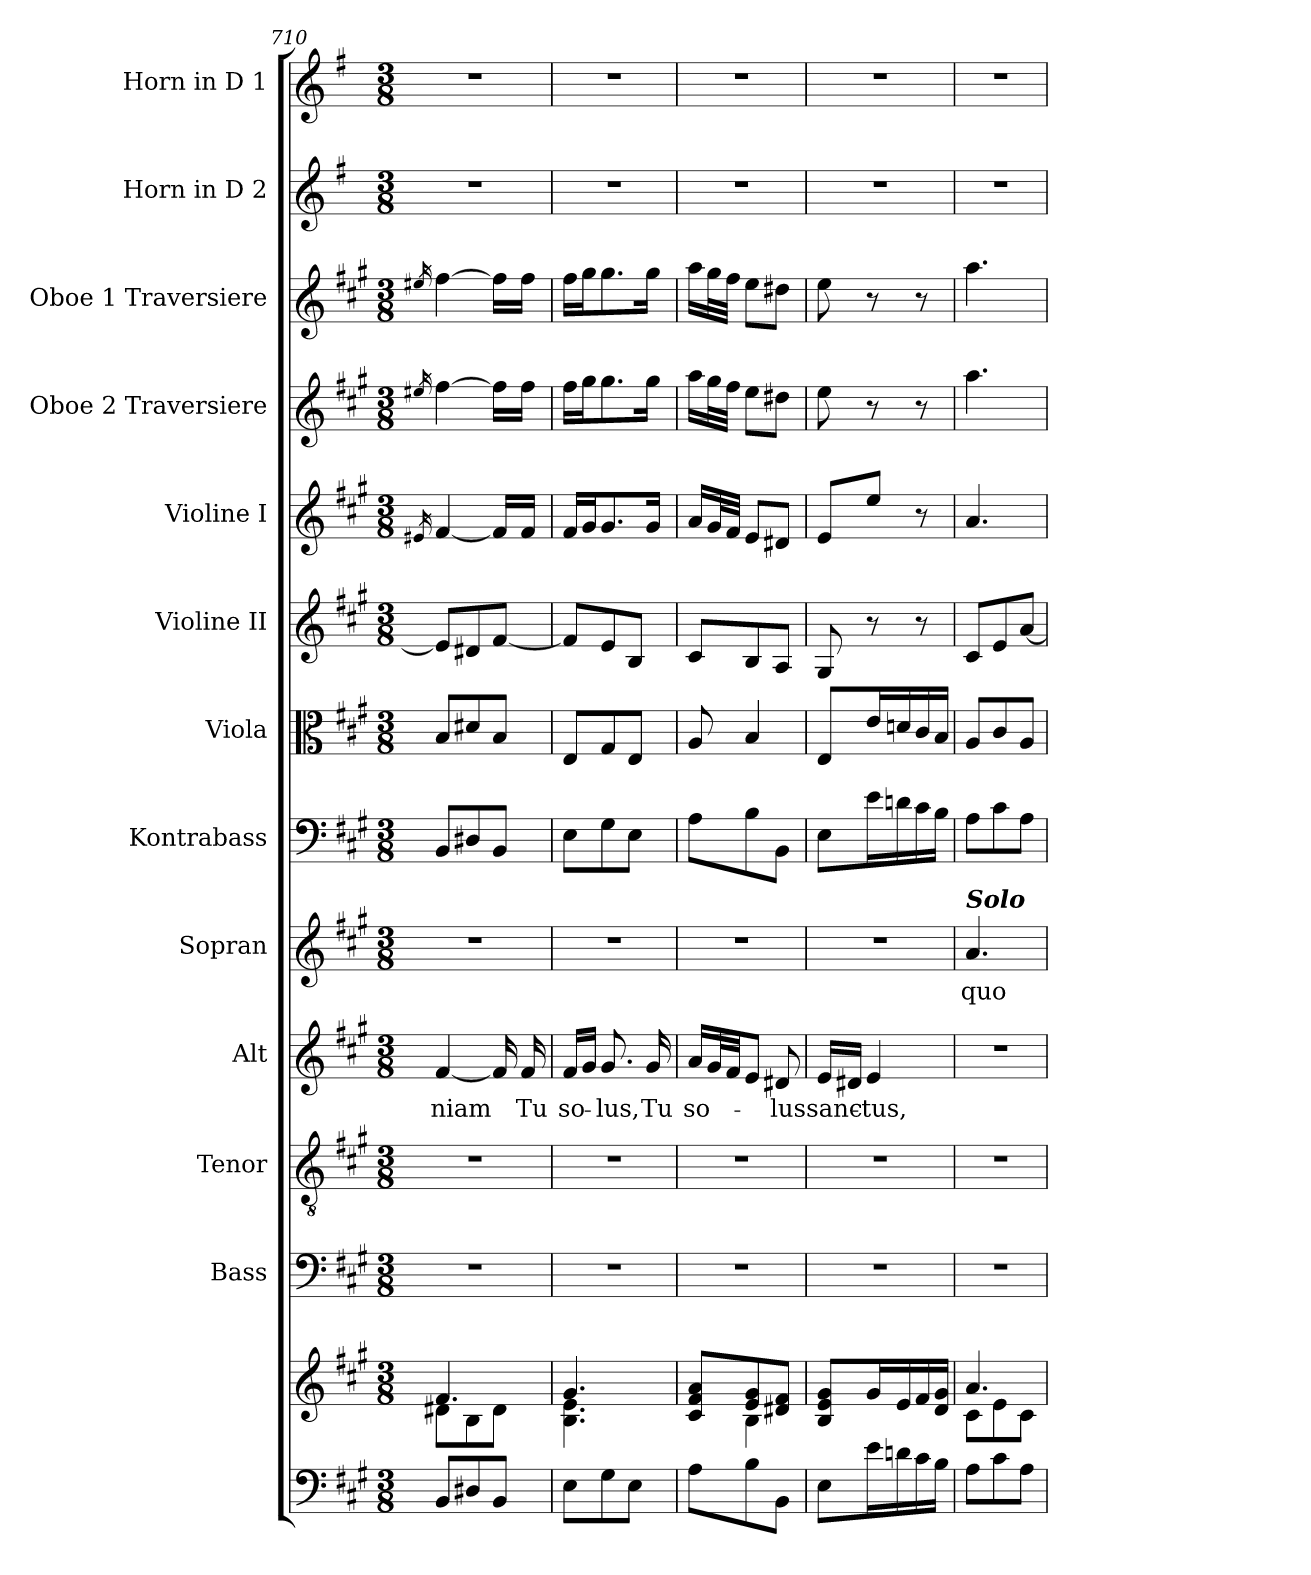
**kern	**kern	**kern	**kern	**kern	**text	**kern	**text	**kern	**kern	**kern	**kern	**kern	**kern	**kern	**kern
*part13	*part13	*part12	*part11	*part10	*part10	*part9	*part9	*part8	*part7	*part6	*part5	*part4	*part3	*part2	*part1
*staff14	*staff13	*staff12	*staff11	*staff10	*staff10	*staff9	*staff9	*staff8	*staff7	*staff6	*staff5	*staff4	*staff3	*staff2	*staff1
*	*	*I"Bass	*I"Tenor	*I"Alt	*	*I"Sopran	*	*I"Kontrabass	*I"Viola	*I"Violine II	*I"Violine I	*I"Oboe 2 Traversiere	*I"Oboe 1 Traversiere	*I"Horn in D 2	*I"Horn in D 1
*	*	*I'B.	*I'T.	*I'A.	*	*I'S.	*	*I'Kb.	*I'Vla.	*I'Vl. II	*I'Vl. I	*I'Ob. 2 Tr.	*I'Ob. 1 Tr.	*I'Hrn. D 2	*I'Hrn. D 1
*clefF4	*clefG2	*clefF4	*clefGv2	*clefG2	*	*clefG2	*	*clefF4	*clefC3	*clefG2	*clefG2	*clefG2	*clefG2	*clefG2	*clefG2
*	*	*	*	*	*	*	*	*ITrd7c12	*	*	*	*	*	*ITrd6c10	*ITrd6c10
*k[f#c#g#]	*k[f#c#g#]	*k[f#c#g#]	*k[f#c#g#]	*k[f#c#g#]	*	*k[f#c#g#]	*	*k[f#c#g#]	*k[f#c#g#]	*k[f#c#g#]	*k[f#c#g#]	*k[f#c#g#]	*k[f#c#g#]	*k[f#c#g#]	*k[f#c#g#]
*A:	*A:	*A:	*A:	*A:	*	*A:	*	*A:	*A:	*A:	*A:	*A:	*A:	*A:	*A:
*M3/8	*M3/8	*M3/8	*M3/8	*M3/8	*	*M3/8	*	*M3/8	*M3/8	*M3/8	*M3/8	*M3/8	*M3/8	*M3/8	*M3/8
=710	=710	=710	=710	=710	=710	=710	=710	=710	=710	=710	=710	=710	=710	=710	=710
.	.	.	.	.	.	.	.	.	.	.	16qe#X/	16qee#X/	16qee#X/	.	.
*	*^	*	*	*	*	*	*	*	*	*	*	*	*	*	*
!	!	!	!	!	!	!LO:LY:b	!	!	!	!	!	!	!	!	!	!
8BB/L	4.f#/	8d#X\L	4.r	4.r	[4f#/	-niam	4.r	.	8BBB/L	8B/L	8e/L]	[4f#/	[4ff#\	[4ff#\	4.r	4.r
8D#X/	.	8B\	.	.	.	.	.	.	8DD#X/	8d#X/	8d#X/	.	.	.	.	.
8BB/J	.	8d#\J	.	.	16f#/]	.	.	.	8BBB/J	8B/J	[8f#/J	16f#/LL]	16ff#\LL]	16ff#\LL]	.	.
!	!	!	!	!	!	!LO:LY:b	!	!	!	!	!	!	!	!	!	!
.	.	.	.	.	16f#/	Tu	.	.	.	.	.	16f#/JJ	16ff#\JJ	16ff#\JJ	.	.
=711	=711	=711	=711	=711	=711	=711	=711	=711	=711	=711	=711	=711	=711	=711	=711	=711
!	!	!	!	!	!	!LO:LY:b	!	!	!	!	!	!	!	!	!	!
8E\L	4.g#/	4.B\ 4.e\	4.r	4.r	16f#/LL	so-	4.r	.	8EE\L	8E/L	8f#/L]	16f#/LL	16ff#\LL	16ff#\LL	4.r	4.r
.	.	.	.	.	16g#/JJ	.	.	.	.	.	.	16g#/J	16gg#\J	16gg#\J	.	.
!	!	!	!	!	!	!LO:LY:b	!	!	!	!	!	!	!	!	!	!
8G#\	.	.	.	.	8.g#/	-lus,	.	.	8GG#\	8G#/	8e/	8.g#/	8.gg#\	8.gg#\	.	.
8E\J	.	.	.	.	.	.	.	.	8EE\J	8E/J	8B/J	.	.	.	.	.
!	!	!	!	!	!	!LO:LY:b	!	!	!	!	!	!	!	!	!	!
.	.	.	.	.	16g#/	Tu	.	.	.	.	.	16g#/Jk	16gg#\Jk	16gg#\Jk	.	.
=712	=712	=712	=712	=712	=712	=712	=712	=712	=712	=712	=712	=712	=712	=712	=712	=712
!	!	!	!	!	!	!LO:LY:b	!	!	!	!	!	!	!	!	!	!
8A\L	8c#/ 8f#/ 8a/L	8ryy	4.r	4.r	16a/LL	so-	4.r	.	8AA\L	8A/	8c#/L	16a/LL	16aa\LL	16aa\LL	4.r	4.r
.	.	.	.	.	32g#/L	.	.	.	.	.	.	32g#/L	32gg#\L	32gg#\L	.	.
.	.	.	.	.	32f#/JJ	.	.	.	.	.	.	32f#/JJJ	32ff#\JJJ	32ff#\JJJ	.	.
8B\	8e/ 8g#/	4B\	.	.	8e/J	.	.	.	8BB\	4B/	8B/	8e/L	8ee\L	8ee\L	.	.
!	!	!	!	!	!	!LO:LY:b	!	!	!	!	!	!	!	!	!	!
8BB\J	8d#X/ 8f#/J	.	.	.	8d#X/	-lus	.	.	8BBB\J	.	8A/J	8d#X/J	8dd#X\J	8dd#X\J	.	.
*	*v	*v	*	*	*	*	*	*	*	*	*	*	*	*	*	*
=713	=713	=713	=713	=713	=713	=713	=713	=713	=713	=713	=713	=713	=713	=713	=713
!	!	!	!	!	!LO:LY:b	!	!	!	!	!	!	!	!	!	!
8E\L	8B/ 8e/ 8g#/L	4.r	4.r	16e/LL	sanc-	4.r	.	8EE\L	8E/L	8G#/	8e/L	8ee\	8ee\	4.r	4.r
.	.	.	.	16d#X/JJ	.	.	.	.	.	.	.	.	.	.	.
!	!	!	!	!	!LO:LY:b	!	!	!	!	!	!	!	!	!	!
16e\L	16g#/L	.	.	4e/	-tus,	.	.	16E\L	16e/L	8r	8ee/J	8r	8r	.	.
16dn\	16e/	.	.	.	.	.	.	16Dn\	16dn/	.	.	.	.	.	.
16c#\	16f#/	.	.	.	.	.	.	16C#\	16c#/	8r	8r	8r	8r	.	.
16B\JJ	16d/ 16g#/JJ	.	.	.	.	.	.	16BB\JJ	16B/JJ	.	.	.	.	.	.
=714	=714	=714	=714	=714	=714	=714	=714	=714	=714	=714	=714	=714	=714	=714	=714
*	*^	*	*	*	*	*	*	*	*	*	*	*	*	*	*
!	!	!	!	!	!	!	!LO:TX:a:Bi:t=Solo	!	!	!	!	!	!	!	!	!
!	!	!	!	!	!	!	!	!LO:LY:b	!	!	!	!	!	!	!	!
8A\L	4.a/	8c#\L	4.r	4.r	4.r	.	4.a/	quo-	8AA\L	8A/L	8c#/L	4.a/	4.aa\	4.aa\	4.r	4.r
8c#\	.	8e\	.	.	.	.	.	.	8C#\	8c#/	8e/	.	.	.	.	.
8A\J	.	8c#\J	.	.	.	.	.	.	8AA\J	8A/J	[8a/J	.	.	.	.	.
*	*v	*v	*	*	*	*	*	*	*	*	*	*	*	*	*	*
=	=	=	=	=	=	=	=	=	=	=	=	=	=	=	=
*-	*-	*-	*-	*-	*-	*-	*-	*-	*-	*-	*-	*-	*-	*-	*-
